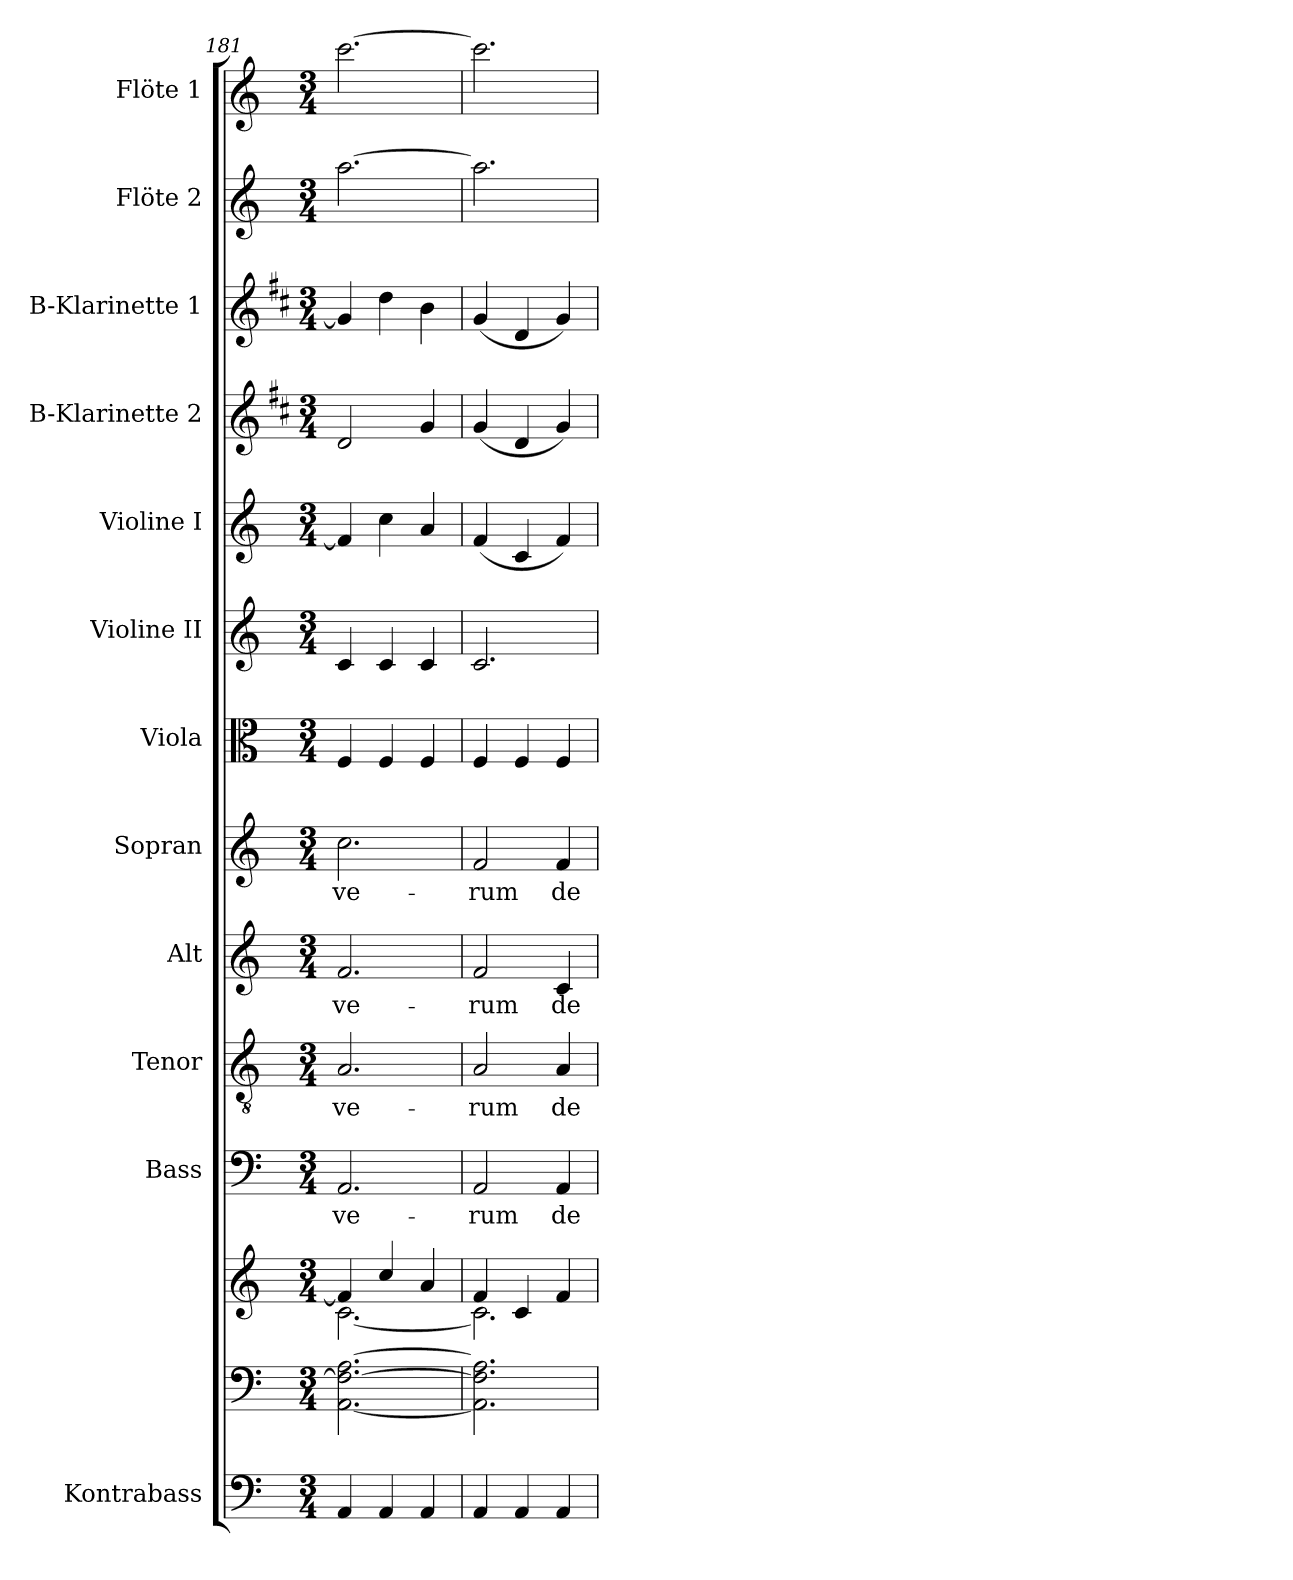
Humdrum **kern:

**kern	**kern	**kern	**kern	**text	**kern	**text	**kern	**text	**kern	**text	**kern	**kern	**kern	**kern	**kern	**kern	**kern
*part13	*part12	*part12	*part11	*part11	*part10	*part10	*part9	*part9	*part8	*part8	*part7	*part6	*part5	*part4	*part3	*part2	*part1
*staff14	*staff13	*staff12	*staff11	*staff11	*staff10	*staff10	*staff9	*staff9	*staff8	*staff8	*staff7	*staff6	*staff5	*staff4	*staff3	*staff2	*staff1
*I"Kontrabass	*	*	*I"Bass	*	*I"Tenor	*	*I"Alt	*	*I"Sopran	*	*I"Viola	*I"Violine II	*I"Violine I	*I"B-Klarinette 2	*I"B-Klarinette 1	*I"Flöte 2	*I"Flöte 1
*I'Kb.	*	*	*I'B.	*	*I'T.	*	*I'A.	*	*I'S.	*	*I'Vla.	*I'Vl. II	*I'Vl. I	*I'B Kl. 2	*I'B Kl. 1	*I'Fl. 2	*I'Fl. 1
*clefF4	*clefF4	*clefG2	*clefF4	*	*clefGv2	*	*clefG2	*	*clefG2	*	*clefC3	*clefG2	*clefG2	*clefG2	*clefG2	*clefG2	*clefG2
*ITrd7c12	*	*	*	*	*	*	*	*	*	*	*	*	*	*ITrd1c2	*ITrd1c2	*	*
*k[]	*k[]	*k[]	*k[]	*	*k[]	*	*k[]	*	*k[]	*	*k[]	*k[]	*k[]	*k[]	*k[]	*k[]	*k[]
*C:	*C:	*C:	*C:	*	*C:	*	*C:	*	*C:	*	*C:	*C:	*C:	*C:	*C:	*C:	*C:
*M3/4	*M3/4	*M3/4	*M3/4	*	*M3/4	*	*M3/4	*	*M3/4	*	*M3/4	*M3/4	*M3/4	*M3/4	*M3/4	*M3/4	*M3/4
=181	=181	=181	=181	=181	=181	=181	=181	=181	=181	=181	=181	=181	=181	=181	=181	=181	=181
*	*	*^	*	*	*	*	*	*	*	*	*	*	*	*	*	*	*
!	!	!	!	!	!LO:LY:b	!	!LO:LY:b	!	!LO:LY:b	!	!LO:LY:b	!	!	!	!	!	!	!
4AAA/	[2.AA\ 2.F\_ [2.A\	4f/]	[<2.c\	2.AA/	ve-	2.A/	ve-	2.f/	ve-	2.cc\	ve-	4F/	4c/	4f/]	2c/	4f/]	[2.aa\	[2.ccc\
4AAA/	.	4cc/	.	.	.	.	.	.	.	.	.	4F/	4c/	4cc\	.	4cc\	.	.
4AAA/	.	4a/	.	.	.	.	.	.	.	.	.	4F/	4c/	4a/	4f/	4a\	.	.
=182	=182	=182	=182	=182	=182	=182	=182	=182	=182	=182	=182	=182	=182	=182	=182	=182	=182	=182
!	!	!	!	!	!LO:LY:b	!	!LO:LY:b	!	!LO:LY:b	!	!LO:LY:b	!	!	!	!	!	!	!
4AAA/	2.AA\] 2.F\] 2.A\]	4f/	2.c\]	2AA/	-rum	2A/	-rum	2f/	-rum	2f/	-rum	4F/	2.c/	(<4f/	(<4f/	(<4f/	2.aa\]	2.ccc\]
4AAA/	.	4c/	.	.	.	.	.	.	.	.	.	4F/	.	4c/	4c/	4c/	.	.
!	!	!	!	!	!LO:LY:b	!	!LO:LY:b	!	!LO:LY:b	!	!LO:LY:b	!	!	!	!	!	!	!
4AAA/	.	4f/	.	4AA/	de	4A/	de	4c/	de	4f/	de	4F/	.	4f/)	4f/)	4f/)	.	.
*	*	*v	*v	*	*	*	*	*	*	*	*	*	*	*	*	*	*	*
=	=	=	=	=	=	=	=	=	=	=	=	=	=	=	=	=	=
*-	*-	*-	*-	*-	*-	*-	*-	*-	*-	*-	*-	*-	*-	*-	*-	*-	*-
